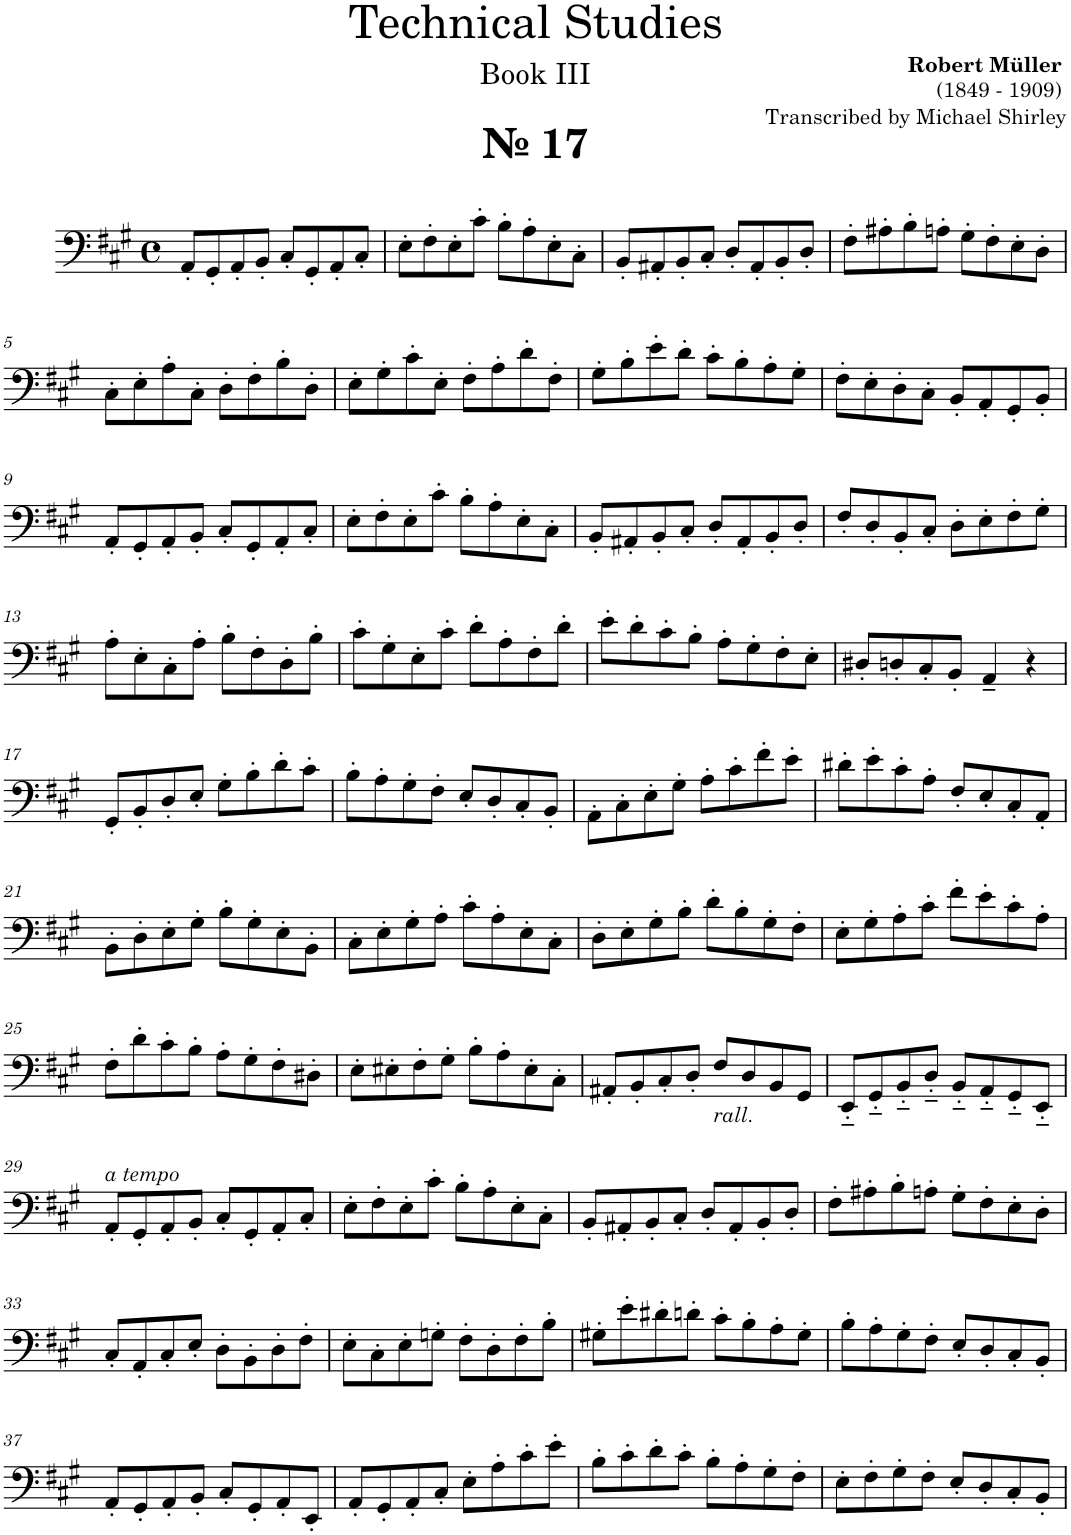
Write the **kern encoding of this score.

**kern
*part1
*staff1
*I"Trombone
*I'Tbn.
*clefF4
*k[f#c#g#]
*M4/4
*met(c)
=1
!LO:TX:a:B:t=№ 17
8AA'/L
8GG#'/
8AA'/
8BB'/J
8C#'/L
8GG#'/
8AA'/
8C#'/J
=2
8E'\L
8F#'\
8E'\
8c#'\J
8B'\L
8A'\
8E'\
8C#'\J
=3
8BB'/L
8AA#X'/
8BB'/
8C#'/J
8D'/L
8AA#'/
8BB'/
8D'/J
=4
8F#'\L
8A#X'\
8B'\
8An'\J
8G#'\L
8F#'\
8E'\
8D'\J
!!LO:LB:g=z
=5
8C#'\L
8E'\
8A'\
8C#'\J
8D'\L
8F#'\
8B'\
8D'\J
=6
8E'\L
8G#'\
8c#'\
8E'\J
8F#'\L
8A'\
8d'\
8F#'\J
=7
8G#'\L
8B'\
8e'\
8d'\J
8c#'\L
8B'\
8A'\
8G#'\J
=8
8F#'\L
8E'\
8D'\
8C#'\J
8BB'/L
8AA'/
8GG#'/
8BB'/J
!!LO:LB:g=z
=9
8AA'/L
8GG#'/
8AA'/
8BB'/J
8C#'/L
8GG#'/
8AA'/
8C#'/J
=10
8E'\L
8F#'\
8E'\
8c#'\J
8B'\L
8A'\
8E'\
8C#'\J
=11
8BB'/L
8AA#X'/
8BB'/
8C#'/J
8D'/L
8AA#'/
8BB'/
8D'/J
=12
8F#'/L
8D'/
8BB'/
8C#'/J
8D'\L
8E'\
8F#'\
8G#'\J
!!LO:LB:g=z
=13
8A'\L
8E'\
8C#'\
8A'\J
8B'\L
8F#'\
8D'\
8B'\J
=14
8c#'\L
8G#'\
8E'\
8c#'\J
8d'\L
8A'\
8F#'\
8d'\J
=15
8e'\L
8d'\
8c#'\
8B'\J
8A'\L
8G#'\
8F#'\
8E'\J
=16
8D#X'/L
8Dn'/
8C#'/
8BB'/J
4AA~/
4r
!!LO:LB:g=z
=17
8GG#'/L
8BB'/
8D'/
8E'/J
8G#'\L
8B'\
8d'\
8c#'\J
=18
8B'\L
8A'\
8G#'\
8F#'\J
8E'/L
8D'/
8C#'/
8BB'/J
=19
8AA'\L
8C#'\
8E'\
8G#'\J
8A'\L
8c#'\
8f#'\
8e'\J
=20
8d#X'\L
8e'\
8c#'\
8A'\J
8F#'/L
8E'/
8C#'/
8AA'/J
!!LO:LB:g=z
=21
8BB'\L
8D'\
8E'\
8G#'\J
8B'\L
8G#'\
8E'\
8BB'\J
=22
8C#'\L
8E'\
8G#'\
8A'\J
8c#'\L
8A'\
8E'\
8C#'\J
=23
8D'\L
8E'\
8G#'\
8B'\J
8d'\L
8B'\
8G#'\
8F#'\J
=24
8E'\L
8G#'\
8A'\
8c#'\J
8f#'\L
8e'\
8c#'\
8A'\J
!!LO:LB:g=z
=25
8F#'\L
8d'\
8c#'\
8B'\J
8A'\L
8G#'\
8F#'\
8D#X'\J
=26
8E'\L
8E#X'\
8F#'\
8G#'\J
8B'\L
8A'\
8E#'\
8C#'\J
=27
8AA#X'/L
8BB'/
8C#'/
8D'/J
!LO:TX:b:i:t=rall.
8F#/L
8D/
8BB/
8GG#/J
=28
8EE'~/L
8GG#'~/
8BB'~/
8D'~/J
8BB'~/L
8AA'~/
8GG#'~/
8EE'~/J
!!LO:LB:g=z
=29
!LO:TX:a:i:t=a tempo
8AA'/L
8GG#'/
8AA'/
8BB'/J
8C#'/L
8GG#'/
8AA'/
8C#'/J
=30
8E'\L
8F#'\
8E'\
8c#'\J
8B'\L
8A'\
8E'\
8C#'\J
=31
8BB'/L
8AA#X'/
8BB'/
8C#'/J
8D'/L
8AA#'/
8BB'/
8D'/J
=32
8F#'\L
8A#X'\
8B'\
8An'\J
8G#'\L
8F#'\
8E'\
8D'\J
!!LO:LB:g=z
=33
8C#'/L
8AA'/
8C#'/
8E'/J
8D'\L
8BB'\
8D'\
8F#'\J
=34
8E'\L
8C#'\
8E'\
8Gn'\J
8F#'\L
8D'\
8F#'\
8B'\J
=35
8G#X'\L
8e'\
8d#X'\
8dn'\J
8c#'\L
8B'\
8A'\
8G#'\J
=36
8B'\L
8A'\
8G#'\
8F#'\J
8E'/L
8D'/
8C#'/
8BB'/J
!!LO:LB:g=z
=37
8AA'/L
8GG#'/
8AA'/
8BB'/J
8C#'/L
8GG#'/
8AA'/
8EE'/J
=38
8AA'/L
8GG#'/
8AA'/
8C#'/J
8E'\L
8A'\
8c#'\
8e'\J
=39
8B'\L
8c#'\
8d'\
8c#'\J
8B'\L
8A'\
8G#'\
8F#'\J
=40
8E'\L
8F#'\
8G#'\
8F#'\J
8E'/L
8D'/
8C#'/
8BB'/J
=
*-
